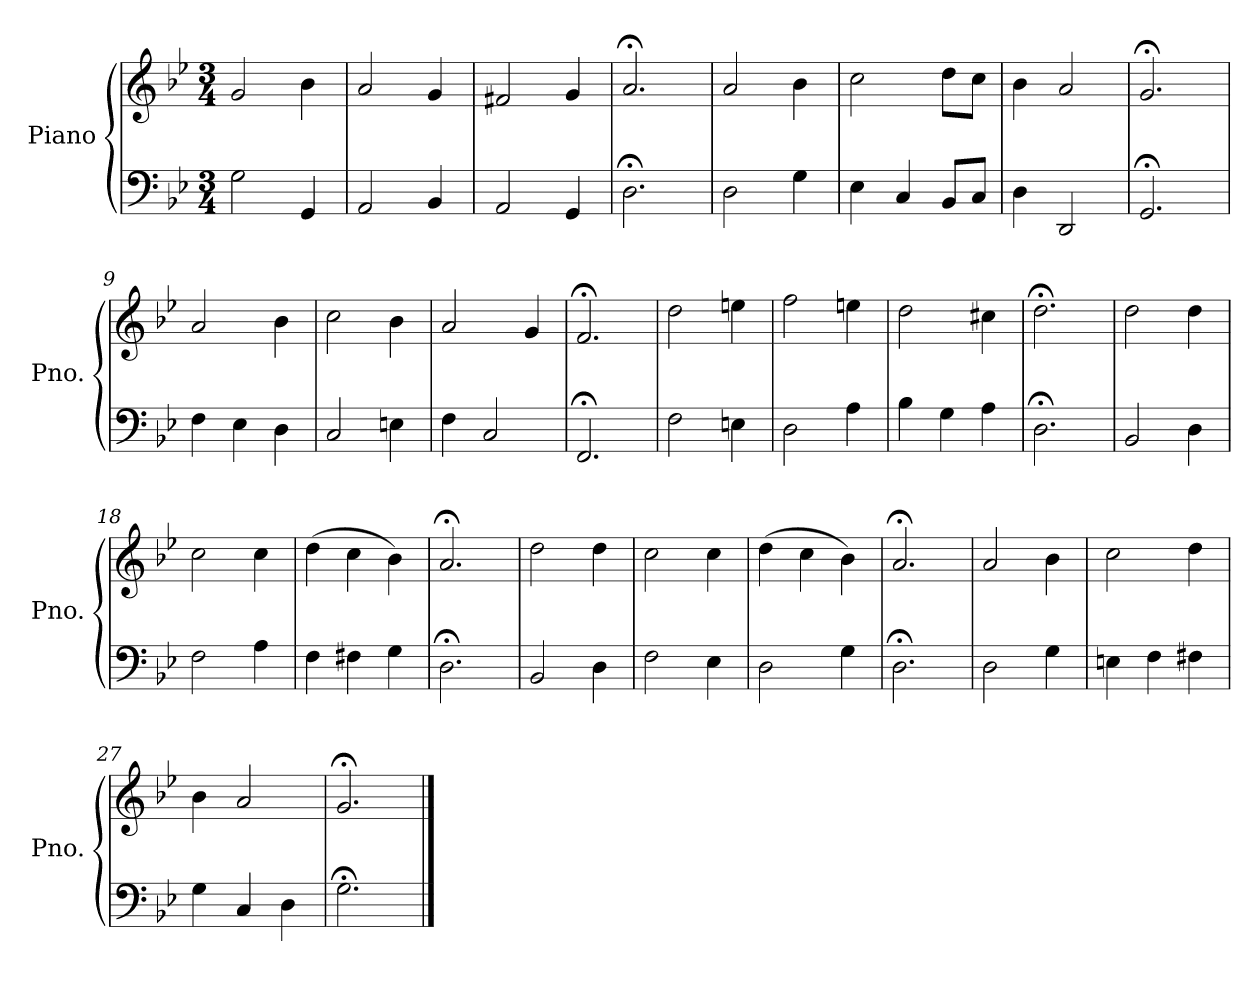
**kern	**kern
*part1	*part1
*staff2	*staff1
*I"Piano	*
*I'Pno.	*
*clefF4	*clefG2
*k[b-e-]	*k[b-e-]
*M3/4	*M3/4
=1	=1
2G\	2g/
4GG/	4b-\
=2	=2
2AA/	2a/
4BB-/	4g/
=3	=3
2AA/	2f#X/
4GG/	4g/
=4	=4
2.D;<\	2.a;</
=5	=5
2D\	2a/
4G\	4b-\
=6	=6
4E-\	2cc\
4C/	.
8BB-/L	8dd\L
8C/J	8cc\J
=7	=7
4D\	4b-\
2DD/	2a/
=8	=8
2.GG;</	2.g;</
=9	=9
4F\	2a/
4E-\	.
4D\	4b-\
=10	=10
2C/	2cc\
4En\	4b-\
!!LO:LB:g=z
=11	=11
4F\	2a/
2C/	.
.	4g/
=12	=12
2.FF;</	2.f;</
=13	=13
2F\	2dd\
4En\	4een\
=14	=14
2D\	2ff\
4A\	4een\
=15	=15
4B-\	2dd\
4G\	.
4A\	4cc#X\
=16	=16
2.D;<\	2.dd;<\
=17	=17
2BB-/	2dd\
4D\	4dd\
=18	=18
2F\	2cc\
4A\	4cc\
=19	=19
4F\	(4dd\
4F#X\	4cc\
4G\	4b-\)
=20	=20
2.D;<\	2.a;</
=21	=21
2BB-/	2dd\
4D\	4dd\
=22	=22
2F\	2cc\
4E-\	4cc\
!!LO:LB:g=z
=23	=23
2D\	(4dd\
.	4cc\
4G\	4b-\)
=24	=24
2.D;<\	2.a;</
=25	=25
2D\	2a/
4G\	4b-\
=26	=26
4En\	2cc\
4F\	.
4F#X\	4dd\
=27	=27
4G\	4b-\
4C/	2a/
4D\	.
=28	=28
2.G;<\	2.g;</
==	==
*-	*-
